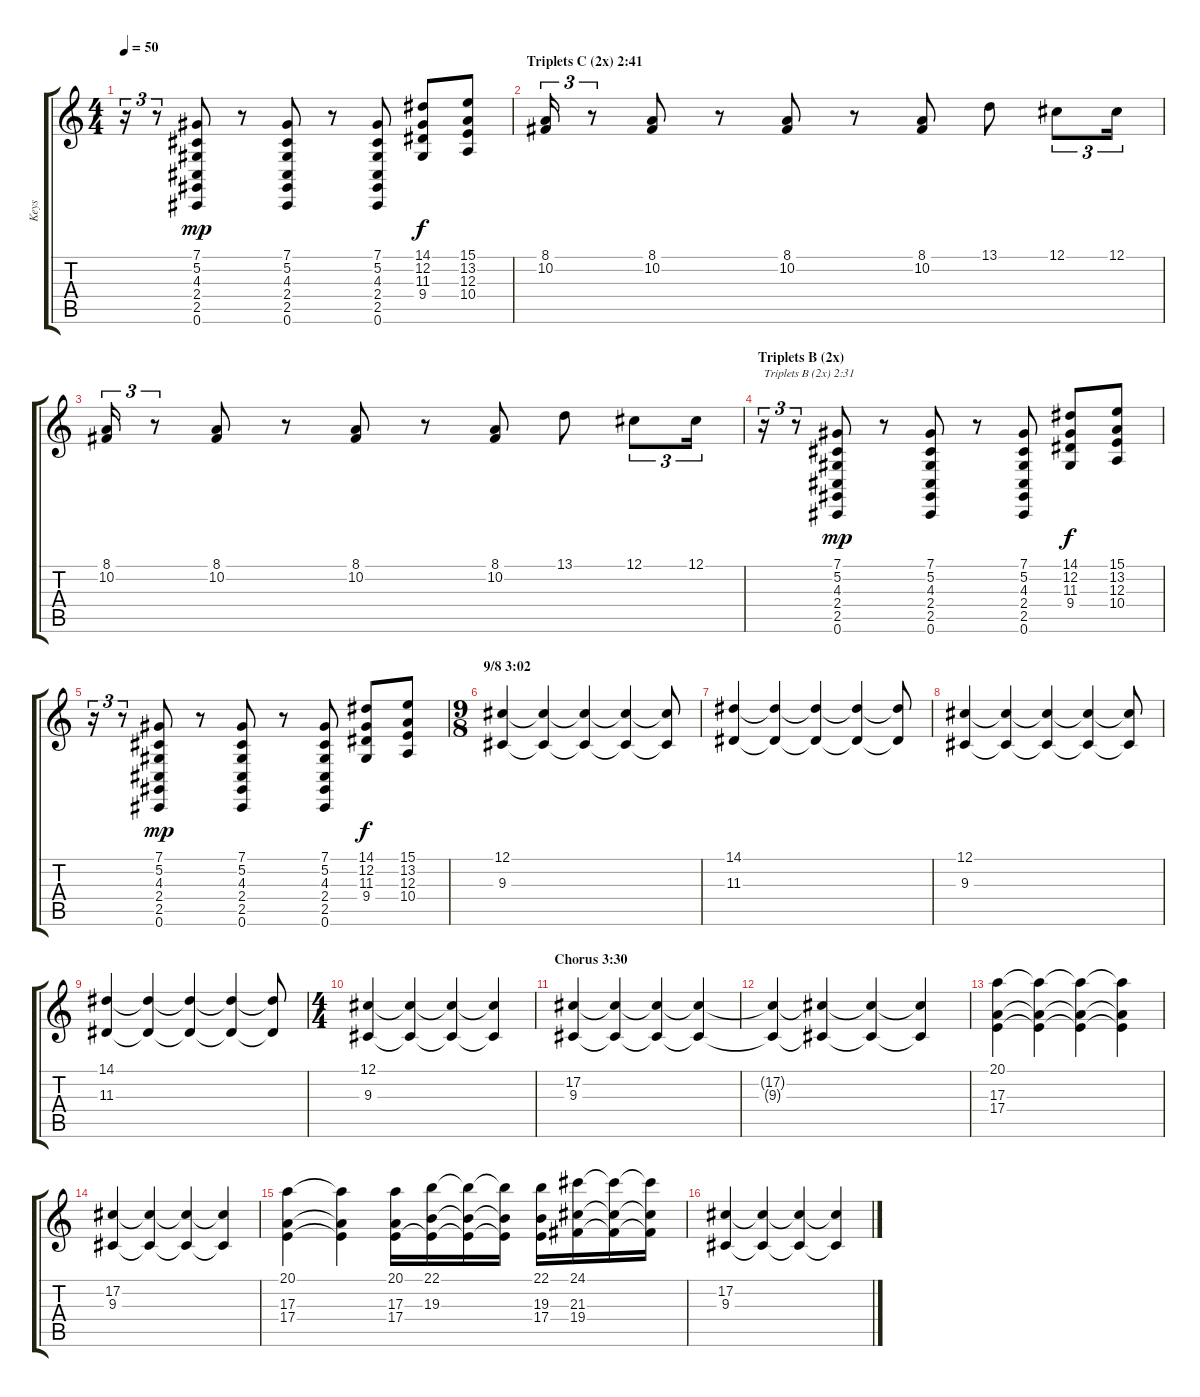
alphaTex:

\track ("Keys" "Keys") {instrument frenchhorn}
\staff {score tabs}
\tuning (Db4 Ab3 E3 B2 Gb2 Db2) {hide}
\ts (4 4)
\tempo 50
\clef g2
\ks c
r.16{tu (3 2) dy f} r.8{tu (3 2)} (7.1 5.2 4.3 2.4 2.5 0.6).8{dy mp} r.8 (7.1 5.2 4.3 2.4 2.5 0.6).8 r.8 (7.1 5.2 4.3 2.4 2.5 0.6).8 (14.1 12.2 11.3 9.4).8{dy f} (15.1 13.2 12.3 10.4).8 |
\section ("" "Triplets C (2x) 2:41")
(8.1 10.2).16{tu (3 2)} r.8{tu (3 2)} (8.1 10.2).8 r.8 (8.1 10.2).8 r.8 (8.1 10.2).8 13.1.8 12.1.8{tu (3 2)} 12.1.16{tu (3 2)} |
(8.1 10.2).16{tu (3 2)} r.8{tu (3 2)} (8.1 10.2).8 r.8 (8.1 10.2).8 r.8 (8.1 10.2).8 13.1.8 12.1.8{tu (3 2)} 12.1.16{tu (3 2)} |
\section ("" "Triplets B (2x)")
r.16{tu (3 2) txt "Triplets B (2x) 2:31"} r.8{tu (3 2)} (7.1 5.2 4.3 2.4 2.5 0.6).8{dy mp} r.8 (7.1 5.2 4.3 2.4 2.5 0.6).8 r.8 (7.1 5.2 4.3 2.4 2.5 0.6).8 (14.1 12.2 11.3 9.4).8{dy f} (15.1 13.2 12.3 10.4).8 |
r.16{tu (3 2)} r.8{tu (3 2)} (7.1 5.2 4.3 2.4 2.5 0.6).8{dy mp} r.8 (7.1 5.2 4.3 2.4 2.5 0.6).8 r.8 (7.1 5.2 4.3 2.4 2.5 0.6).8 (14.1 12.2 11.3 9.4).8{dy f} (15.1 13.2 12.3 10.4).8 |
\ts (9 8)
\section ("" "9/8 3:02")
(12.1 9.3).4 (12.1{t} 9.3{t}).4 (12.1{t} 9.3{t}).4 (12.1{t} 9.3{t}).4 (12.1{t} 9.3{t}).8 |
(14.1 11.3).4 (14.1{t} 11.3{t}).4 (14.1{t} 11.3{t}).4 (14.1{t} 11.3{t}).4 (14.1{t} 11.3{t}).8 |
(12.1 9.3).4 (12.1{t} 9.3{t}).4 (12.1{t} 9.3{t}).4 (12.1{t} 9.3{t}).4 (12.1{t} 9.3{t}).8 |
(14.1 11.3).4 (14.1{t} 11.3{t}).4 (14.1{t} 11.3{t}).4 (14.1{t} 11.3{t}).4 (14.1{t} 11.3{t}).8 |
\ts (4 4)
(12.1 9.3).4 (12.1{t} 9.3{t}).4 (12.1{t} 9.3{t}).4 (12.1{t} 9.3{t}).4 |
\section ("" "Chorus 3:30")
(17.2 9.3).4{volume 5 instrument choiraahs} (17.2{t} 9.3{t}).4 (17.2{t} 9.3{t}).4 (17.2{t} 9.3{t}).4 |
(17.2{t} 9.3{t}).4 (17.2{t} 9.3{t}).4 (17.2{t} 9.3{t}).4 (17.2{t} 9.3{t}).4 |
(20.1 17.3 17.4).4{volume 7} (20.1{t} 17.3{t} 17.4{t}).4 (20.1{t} 17.3{t} 17.4{t}).4 (20.1{t} 17.3{t} 17.4{t}).4 |
(17.2 9.3).4{volume 5} (17.2{t} 9.3{t}).4 (17.2{t} 9.3{t}).4 (17.2{t} 9.3{t}).4 |
(20.1 17.3 17.4).4{volume 7} (20.1{t} 17.3{t} 17.4{t}).4 (20.1 17.3 17.4).16 (22.1 19.3 17.4{t}).16 (22.1{t} 19.3{t} 17.4{t}).16 (22.1{t} 19.3{t} 17.4{t}).16 (22.1 19.3 17.4).16 (24.1 21.3 19.4).16 (24.1{t} 21.3{t} 19.4{t}).16 (24.1{t} 21.3{t} 19.4{t}).16 |
(17.2 9.3).4{volume 5} (17.2{t} 9.3{t}).4 (17.2{t} 9.3{t}).4 (17.2{t} 9.3{t}).4
